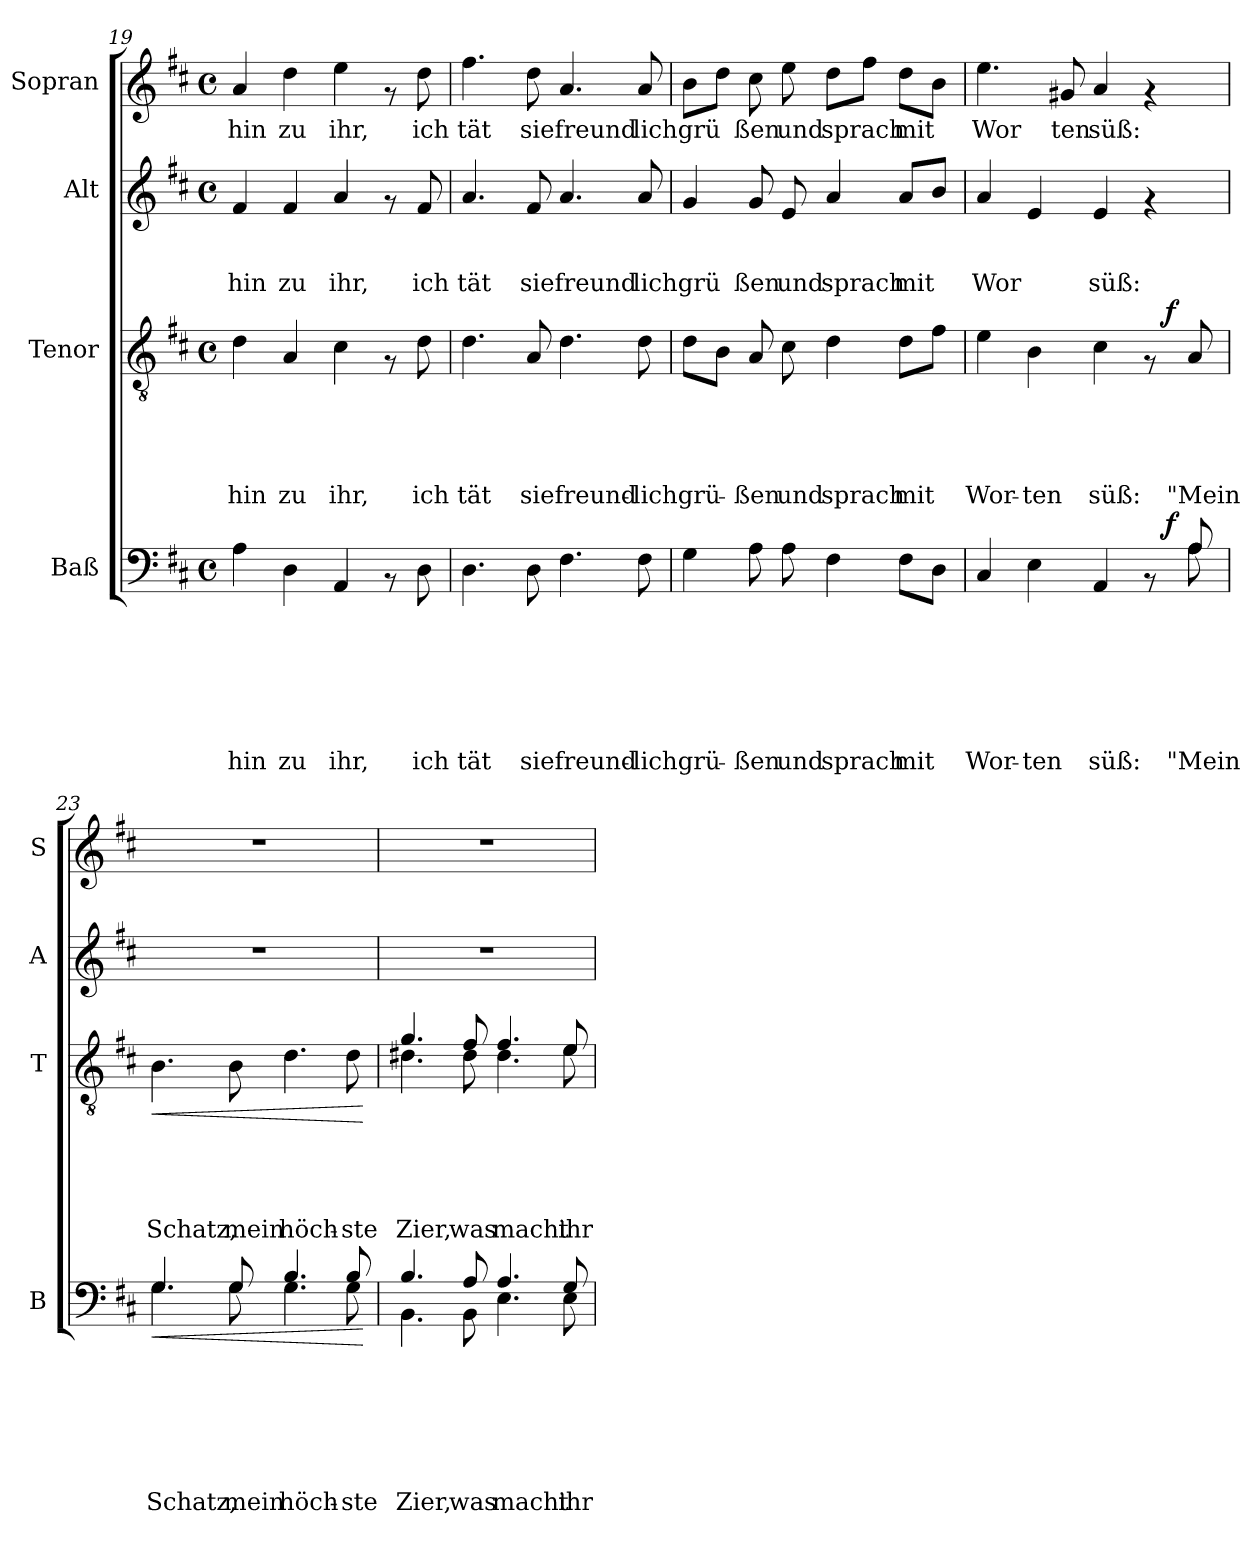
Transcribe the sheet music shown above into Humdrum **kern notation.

**kern	**text	**text	**text	**text	**text	**text	**text	**dynam	**kern	**text	**text	**text	**text	**text	**dynam	**kern	**text	**text	**text	**kern	**text
*part4	*part4	*part4	*part4	*part4	*part4	*part4	*part4	*part4	*part3	*part3	*part3	*part3	*part3	*part3	*part3	*part2	*part2	*part2	*part2	*part1	*part1
*staff4	*staff4	*staff4	*staff4	*staff4	*staff4	*staff4	*staff4	*staff4	*staff3	*staff3	*staff3	*staff3	*staff3	*staff3	*staff3	*staff2	*staff2	*staff2	*staff2	*staff1	*staff1
*I"Baß	*	*	*	*	*	*	*	*	*I"Tenor	*	*	*	*	*	*	*I"Alt	*	*	*	*I"Sopran	*
*I'B	*	*	*	*	*	*	*	*	*I'T	*	*	*	*	*	*	*I'A	*	*	*	*I'S	*
!!LO:PB:g=z
*clefF4	*	*	*	*	*	*	*	*	*clefGv2	*	*	*	*	*	*	*clefG2	*	*	*	*clefG2	*
*k[f#c#]	*	*	*	*	*	*	*	*	*k[f#c#]	*	*	*	*	*	*	*k[f#c#]	*	*	*	*k[f#c#]	*
*D:	*	*	*	*	*	*	*	*	*D:	*	*	*	*	*	*	*D:	*	*	*	*D:	*
*M4/4	*	*	*	*	*	*	*	*	*M4/4	*	*	*	*	*	*	*M4/4	*	*	*	*M4/4	*
*met(c)	*	*	*	*	*	*	*	*	*met(c)	*	*	*	*	*	*	*met(c)	*	*	*	*met(c)	*
=19	=19	=19	=19	=19	=19	=19	=19	=19	=19	=19	=19	=19	=19	=19	=19	=19	=19	=19	=19	=19	=19
!	!	!	!	!	!	!	!LO:LY:a:rj	!	!	!	!	!	!	!LO:LY:b:rj	!	!	!	!	!LO:LY:a:rj	!	!LO:LY:b:rj
4A\	.	.	.	.	.	.	hin	.	4d\	.	.	.	.	hin	.	4f#/	.	.	hin	4a/	hin
!	!	!	!	!	!	!	!LO:LY:a:rj	!	!	!	!	!	!	!LO:LY:b:rj	!	!	!	!	!LO:LY:a:rj	!	!LO:LY:b:rj
4D\	.	.	.	.	.	.	zu	.	4A/	.	.	.	.	zu	.	4f#/	.	.	zu	4dd\	zu
!	!	!	!	!	!	!	!LO:LY:a:rj	!	!	!	!	!	!	!LO:LY:b:rj	!	!	!	!	!LO:LY:a:rj	!	!LO:LY:b:rj
4AA/	.	.	.	.	.	.	ihr,	.	4c#\	.	.	.	.	ihr,	.	4a/	.	.	ihr,	4ee\	ihr,
8rAA	.	.	.	.	.	.	.	.	8rF	.	.	.	.	.	.	8rf	.	.	.	8rf	.
!	!	!	!	!	!	!	!LO:LY:a:rj	!	!	!	!	!	!	!LO:LY:b:rj	!	!	!	!	!LO:LY:a:rj	!	!LO:LY:b:rj
8D\	.	.	.	.	.	.	ich	.	8d\	.	.	.	.	ich	.	8f#/	.	.	ich	8dd\	ich
=20	=20	=20	=20	=20	=20	=20	=20	=20	=20	=20	=20	=20	=20	=20	=20	=20	=20	=20	=20	=20	=20
!	!	!	!	!	!	!	!LO:LY:a:rj	!	!	!	!	!	!	!LO:LY:b:rj	!	!	!	!	!LO:LY:a:rj	!	!LO:LY:b:rj
4.D\	.	.	.	.	.	.	tät	.	4.d\	.	.	.	.	tät	.	4.a/	.	.	tät	4.ff#\	tät
!	!	!	!	!	!	!	!LO:LY:a:rj	!	!	!	!	!	!	!LO:LY:b:rj	!	!	!	!	!LO:LY:a:rj	!	!LO:LY:b:rj
8D\	.	.	.	.	.	.	sie	.	8A/	.	.	.	.	sie	.	8f#/	.	.	sie	8dd\	sie
!	!	!	!	!	!	!	!LO:LY:a:rj	!	!	!	!	!	!	!LO:LY:b:rj	!	!	!	!	!LO:LY:a:rj	!	!LO:LY:b:rj
4.F#\	.	.	.	.	.	.	freund-	.	4.d\	.	.	.	.	freund-	.	4.a/	.	.	freund	4.a/	freund
!	!	!	!	!	!	!	!LO:LY:a:rj	!	!	!	!	!	!	!LO:LY:b:rj	!	!	!	!	!LO:LY:a:rj	!	!LO:LY:b:rj
8F#\	.	.	.	.	.	.	-lich	.	8d\	.	.	.	.	-lich	.	8a/	.	.	lich	8a/	lich
=21	=21	=21	=21	=21	=21	=21	=21	=21	=21	=21	=21	=21	=21	=21	=21	=21	=21	=21	=21	=21	=21
!	!	!	!	!	!	!	!LO:LY:a:rj	!	!	!	!	!	!	!LO:LY:b:rj	!	!	!	!	!LO:LY:a:rj	!	!LO:LY:b:rj
4G\	.	.	.	.	.	.	grü-	.	8d\L	.	.	.	.	grü-	.	4g/	.	.	grü	8b\L	grü
.	.	.	.	.	.	.	.	.	8B\J	.	.	.	.	.	.	.	.	.	.	8dd\J	.
!	!	!	!	!	!	!	!LO:LY:a:rj	!	!	!	!	!	!	!LO:LY:b:rj	!	!	!	!	!LO:LY:a:rj	!	!LO:LY:b:rj
8A\	.	.	.	.	.	.	-ßen	.	8A/	.	.	.	.	-ßen	.	8g/	.	.	ßen	8cc#\	ßen
!	!	!	!	!	!	!	!LO:LY:a:rj	!	!	!	!	!	!	!LO:LY:b:rj	!	!	!	!	!LO:LY:a:rj	!	!LO:LY:b:rj
8A\	.	.	.	.	.	.	und	.	8c#\	.	.	.	.	und	.	8e/	.	.	und	8ee\	und
!	!	!	!	!	!	!	!LO:LY:a:rj	!	!	!	!	!	!	!LO:LY:b:rj	!	!	!	!	!LO:LY:a:rj	!	!LO:LY:b:rj
4F#\	.	.	.	.	.	.	sprach	.	4d\	.	.	.	.	sprach	.	4a/	.	.	sprach	8dd\L	sprach
.	.	.	.	.	.	.	.	.	.	.	.	.	.	.	.	.	.	.	.	8ff#\J	.
!	!	!	!	!	!	!	!LO:LY:a:rj	!	!	!	!	!	!	!LO:LY:b:rj	!	!	!	!	!LO:LY:a:rj	!	!LO:LY:b:rj
8F#\L	.	.	.	.	.	.	mit	.	8d\L	.	.	.	.	mit	.	8a/L	.	.	mit	8dd\L	mit
8D\J	.	.	.	.	.	.	.	.	8f#\J	.	.	.	.	.	.	8b/J	.	.	.	8b\J	.
=22	=22	=22	=22	=22	=22	=22	=22	=22	=22	=22	=22	=22	=22	=22	=22	=22	=22	=22	=22	=22	=22
!	!	!	!	!	!	!	!LO:LY:a:rj	!	!	!	!	!	!	!LO:LY:b:rj	!	!	!	!	!LO:LY:a:rj	!	!LO:LY:b:rj
*^	*	*	*	*	*	*	*	*	*^	*	*	*	*	*	*	*	*	*	*	*	*
*	*^	*	*	*	*	*	*	*	*	*	*	*	*	*	*	*	*	*	*	*	*	*	*
4C#/	2..ryy	2ryy	.	.	.	.	.	.	Wor-	.	4e\	2ryy	.	.	.	.	Wor-	.	4a/	.	.	Wor	4.ee\	Wor
!	!	!	!	!	!	!	!	!	!LO:LY:a:rj	!	!	!	!	!	!	!	!LO:LY:b:rj	!	!	!	!	!	!	!
4E\	.	.	.	.	.	.	.	.	-ten	.	4B\	.	.	.	.	.	-ten	.	4e/	.	.	.	.	.
!	!	!	!	!	!	!	!	!	!	!	!	!	!	!	!	!	!	!	!	!	!	!	!	!LO:LY:b:rj
.	.	.	.	.	.	.	.	.	.	.	.	.	.	.	.	.	.	.	.	.	.	.	8g#X/	ten
!	!	!	!	!	!	!	!	!	!LO:LY:a:rj	!	!	!	!	!	!	!	!LO:LY:b:rj	!	!	!	!	!LO:LY:a:rj	!	!LO:LY:b:rj
4AA/	.	4ryy	.	.	.	.	.	.	süß:	.	4c#\	4ryy	.	.	.	.	süß:	.	4e/	.	.	süß:	4a/	süß:
8rAA	.	16ryy	.	.	.	.	.	.	.	.	8rF	16ryy	.	.	.	.	.	.	4rf	.	.	.	4rf	.
!	!	!	!	!	!	!	!	!	!	!LO:DY:a	!	!	!	!	!	!	!	!LO:DY:a	!	!	!	!	!	!
.	.	8.ryy	.	.	.	.	.	.	.	f	.	8.ryy	.	.	.	.	.	f	.	.	.	.	.	.
!	!	!	!	!	!	!	!	!	!LO:LY:a:rj	!	!	!	!	!	!	!	!LO:LY:b:rj	!	!	!	!	!	!	!
8A/	8A\	.	.	.	.	.	.	.	"Mein	.	8A/	.	.	.	.	.	"Mein	.	.	.	.	.	.	.
!!LO:PB:g=z
=23	=23	=23	=23	=23	=23	=23	=23	=23	=23	=23	=23	=23	=23	=23	=23	=23	=23	=23	=23	=23	=23	=23	=23	=23
!	!	!	!	!	!	!	!	!	!LO:LY:a:rj	!LO:HP:b	!	!	!	!	!	!	!LO:LY:b:rj	!LO:HP:b	!	!	!	!	!	!
*	*v	*v	*	*	*	*	*	*	*	*	*	*	*	*	*	*	*	*	*	*	*	*	*	*
*	*	*	*	*	*	*	*	*	*	*v	*v	*	*	*	*	*	*	*	*	*	*	*	*
4.G/	4.G\	.	.	.	.	.	.	Schatz,	<	4.B\	.	.	.	.	Schatz,	<	1r	.	.	.	1r	.
!	!	!	!	!	!	!	!	!LO:LY:a:rj	!	!	!	!	!	!	!LO:LY:b:rj	!	!	!	!	!	!	!
8G/	8G\	.	.	.	.	.	.	mein	.	8B\	.	.	.	.	mein	.	.	.	.	.	.	.
!	!	!	!	!	!	!	!	!LO:LY:a:rj	!	!	!	!	!	!	!LO:LY:b:rj	!	!	!	!	!	!	!
4.B/	4.G\	.	.	.	.	.	.	höch-	.	4.d\	.	.	.	.	höch-	.	.	.	.	.	.	.
!	!	!	!	!	!	!	!	!LO:LY:a:rj	!	!	!	!	!	!	!LO:LY:b:rj	!	!	!	!	!	!	!
8G\	8B/	.	.	.	.	.	.	-ste	.	8d\	.	.	.	.	-ste	.	.	.	.	.	.	.
*v	*v	*	*	*	*	*	*	*	*	*	*	*	*	*	*	*	*	*	*	*	*	*
.	.	.	.	.	.	.	.	[	.	.	.	.	.	.	[	.	.	.	.	.	.
=24	=24	=24	=24	=24	=24	=24	=24	=24	=24	=24	=24	=24	=24	=24	=24	=24	=24	=24	=24	=24	=24
*^	*	*	*	*	*	*	*	*	*	*	*	*	*	*	*	*	*	*	*	*	*
!	!	!	!	!	!	!	!	!LO:LY:a:rj	!	!	!	!	!	!	!LO:LY:b:rj	!	!	!	!	!	!	!
*	*	*	*	*	*	*	*	*	*	*^	*	*	*	*	*	*	*	*	*	*	*	*
4.B/	4.BB\	.	.	.	.	.	.	Zier,	.	4.g/	4.d#X\	.	.	.	.	Zier,	.	1r	.	.	.	1r	.
!	!	!	!	!	!	!	!	!LO:LY:a:rj	!	!	!	!	!	!	!	!LO:LY:b:rj	!	!	!	!	!	!	!
8A/	8BB\	.	.	.	.	.	.	was	.	8f#/	8d#\	.	.	.	.	was	.	.	.	.	.	.	.
!	!	!	!	!	!	!	!	!LO:LY:a:rj	!	!	!	!	!	!	!	!LO:LY:b:rj	!	!	!	!	!	!	!
4.A/	4.E\	.	.	.	.	.	.	macht	.	4.f#/	4.d#\	.	.	.	.	macht	.	.	.	.	.	.	.
!	!	!	!	!	!	!	!	!LO:LY:a:rj	!	!	!	!	!	!	!	!LO:LY:b:rj	!	!	!	!	!	!	!
8G/	8E\	.	.	.	.	.	.	ihr	.	8e/	8e\	.	.	.	.	ihr	.	.	.	.	.	.	.
*v	*v	*	*	*	*	*	*	*	*	*	*	*	*	*	*	*	*	*	*	*	*	*	*
*	*	*	*	*	*	*	*	*	*v	*v	*	*	*	*	*	*	*	*	*	*	*	*
=	=	=	=	=	=	=	=	=	=	=	=	=	=	=	=	=	=	=	=	=	=
*-	*-	*-	*-	*-	*-	*-	*-	*-	*-	*-	*-	*-	*-	*-	*-	*-	*-	*-	*-	*-	*-
